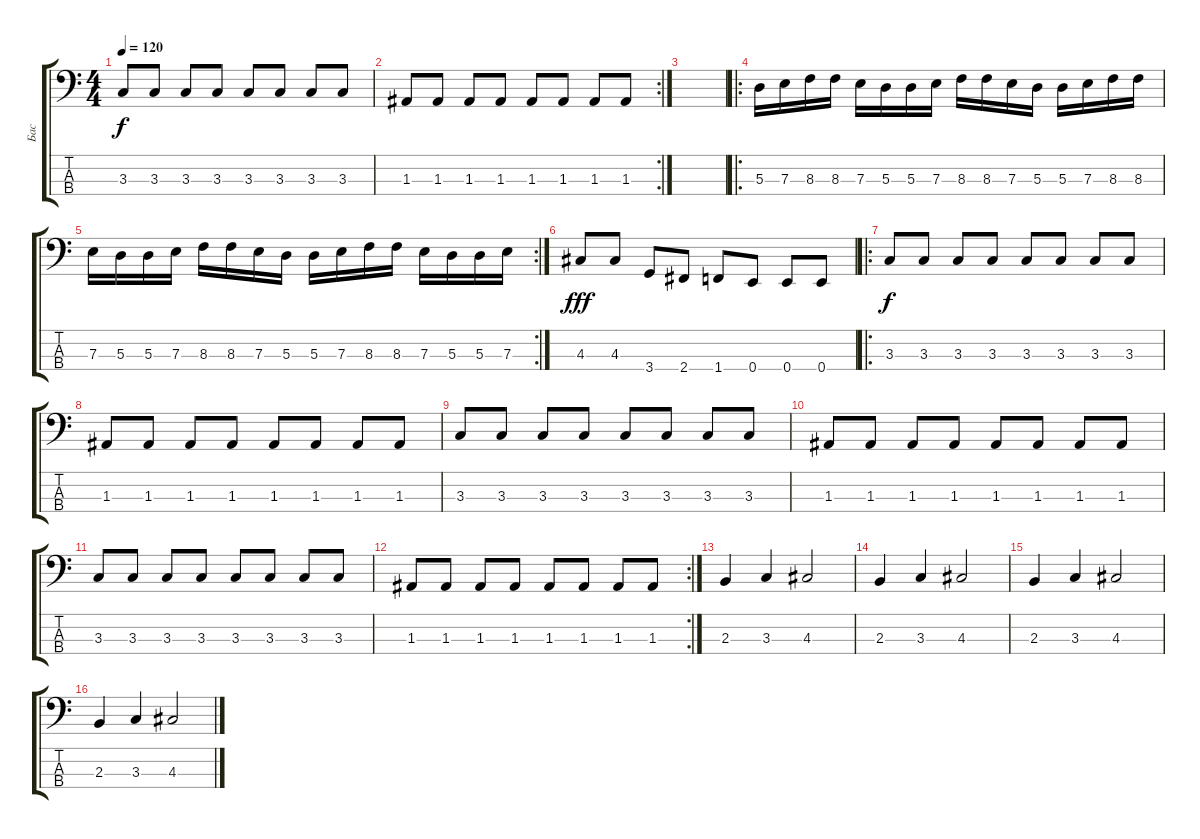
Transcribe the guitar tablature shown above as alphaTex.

\track ("Бас" "Бас") {instrument electricbasspick}
\staff {score tabs}
\tuning (G2 D2 A1 E1) {hide}
\ts (4 4)
\tempo 120
\clef f4
\ks c
3.3.8{dy f} 3.3.8 3.3.8 3.3.8 3.3.8 3.3.8 3.3.8 3.3.8 |
\rc 2
1.3.8 1.3.8 1.3.8 1.3.8 1.3.8 1.3.8 1.3.8 1.3.8 |
|
\ro
5.3.16 7.3.16 8.3.16 8.3.16 7.3.16 5.3.16 5.3.16 7.3.16 8.3.16 8.3.16 7.3.16 5.3.16 5.3.16 7.3.16 8.3.16 8.3.16 |
\rc 2
7.3.16 5.3.16 5.3.16 7.3.16 8.3.16 8.3.16 7.3.16 5.3.16 5.3.16 7.3.16 8.3.16 8.3.16 7.3.16 5.3.16 5.3.16 7.3.16 |
4.3.8{dy fff} 4.3.8 3.4.8 2.4.8 1.4.8 0.4.8 0.4.8 0.4.8 |
\ro
3.3.8{dy f} 3.3.8 3.3.8 3.3.8 3.3.8 3.3.8 3.3.8 3.3.8 |
1.3.8 1.3.8 1.3.8 1.3.8 1.3.8 1.3.8 1.3.8 1.3.8 |
3.3.8 3.3.8 3.3.8 3.3.8 3.3.8 3.3.8 3.3.8 3.3.8 |
1.3.8 1.3.8 1.3.8 1.3.8 1.3.8 1.3.8 1.3.8 1.3.8 |
3.3.8 3.3.8 3.3.8 3.3.8 3.3.8 3.3.8 3.3.8 3.3.8 |
\rc 2
1.3.8 1.3.8 1.3.8 1.3.8 1.3.8 1.3.8 1.3.8 1.3.8 |
2.3.4 3.3.4 4.3.2 |
2.3.4 3.3.4 4.3.2 |
2.3.4 3.3.4 4.3.2 |
2.3.4 3.3.4 4.3.2
